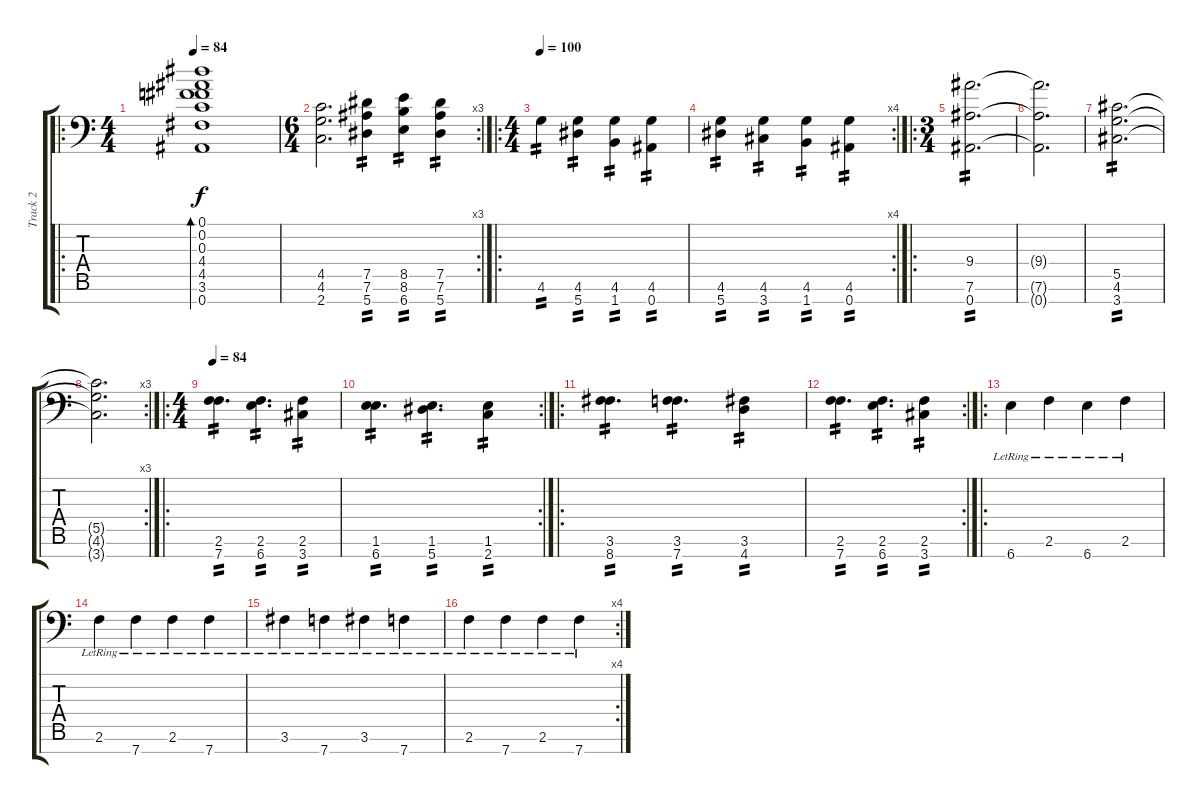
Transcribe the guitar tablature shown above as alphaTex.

\track ("Track 2" "Track 2") {instrument overdrivenguitar}
\staff {score tabs}
\tuning (Eb4 Bb3 Gb3 Db3 Ab2 Eb2 Bb1) {hide}
\ro
\ts (4 4)
\tempo 84
\clef f4
\ks c
(0.1 0.2 0.3 4.4 4.5 3.6 0.7).1{bd 240 dy f} |
\rc 3
\ts (6 4)
(4.5 4.6 2.7).2{d} (7.5 7.6 5.7).4{tp 2} (8.5 8.6 6.7).4{tp 2} (7.5 7.6 5.7).4{tp 2} |
\ro
\ts (4 4)
\tempo 100
4.6.4{tp 2} (4.6 5.7).4{tp 2} (4.6 1.7).4{tp 2} (4.6 0.7).4{tp 2} |
\rc 4
(4.6 5.7).4{tp 2} (4.6 3.7).4{tp 2} (4.6 1.7).4{tp 2} (4.6 0.7).4{tp 2} |
\ro
\ts (3 4)
(9.4 7.6 0.7).2{d tp 2} |
(9.4{t} 7.6{t} 0.7{t}).2{d} |
(5.5 4.6 3.7).2{d tp 2} |
\rc 3
(5.5{t} 4.6{t} 3.7{t}).2{d} |
\ro
\ts (4 4)
\tempo 84
(2.6 7.7).4{d tp 2} (2.6 6.7).4{d tp 2} (2.6 3.7).4{tp 2} |
\rc 2
(1.6 6.7).4{d tp 2} (1.6 5.7).4{d tp 2} (1.6 2.7).4{tp 2} |
\ro
(3.6 8.7).4{d tp 2} (3.6 7.7).4{d tp 2} (3.6 4.7).4{tp 2} |
\rc 2
(2.6 7.7).4{d tp 2} (2.6 6.7).4{d tp 2} (2.6 3.7).4{tp 2} |
\ro
6.7{lr}.4 2.6{lr}.4 6.7{lr}.4 2.6{lr}.4 |
2.6{lr}.4 7.7{lr}.4 2.6{lr}.4 7.7{lr}.4 |
3.6{lr}.4 7.7{lr}.4 3.6{lr}.4 7.7{lr}.4 |
\rc 4
2.6{lr}.4 7.7{lr}.4 2.6{lr}.4 7.7{lr}.4
